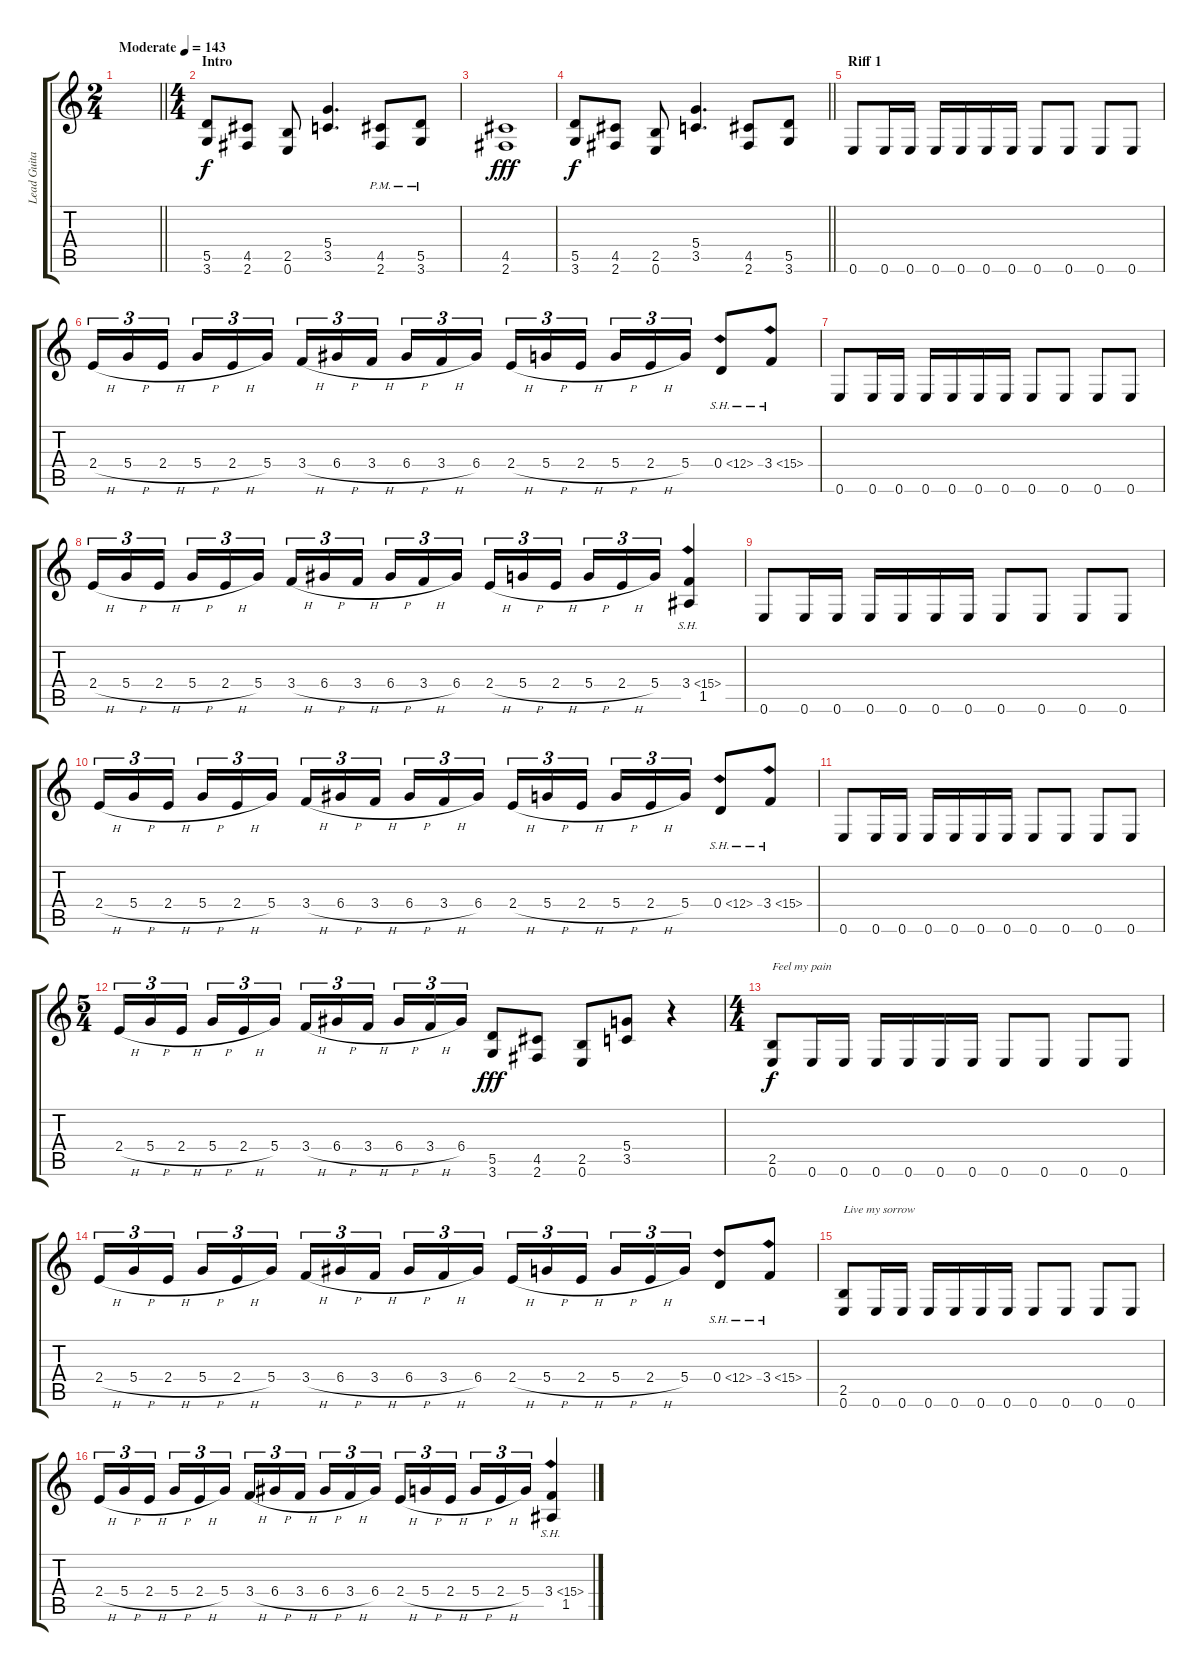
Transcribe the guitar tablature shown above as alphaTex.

\track ("Lead Guitar" "Lead Guita") {instrument distortionguitar}
\staff {score tabs}
\tuning (E4 B3 G3 D3 A2 E2) {hide}
\ts (2 4)
\tempo (143 "Moderate")
\clef g2
\barLineRight lightlight
\ks c
|
\ts (4 4)
\section ("" "Intro")
(5.5 3.6).8 (4.5 2.6).8 (2.5 0.6).8 (5.4 3.5).4{d} (4.5 2.6{pm}).8 (5.5 3.6{pm}).8 |
(4.5 2.6).1{dy fff} |
\barLineRight lightlight
(5.5 3.6).8{dy f} (4.5 2.6).8 (2.5 0.6).8 (5.4 3.5).4{d} (4.5 2.6).8 (5.5 3.6).8 |
\section ("" "Riff 1")
0.6.8 0.6.16 0.6.16 0.6.16 0.6.16 0.6.16 0.6.16 0.6.8 0.6.8 0.6.8 0.6.8 |
2.4{h}.16{tu (3 2)} 5.4{h}.16{tu (3 2)} 2.4{h}.16{tu (3 2) beam splitsecondary} 5.4{h}.16{tu (3 2)} 2.4{h}.16{tu (3 2)} 5.4.16{tu (3 2)} 3.4{h}.16{tu (3 2)} 6.4{h}.16{tu (3 2)} 3.4{h}.16{tu (3 2) beam splitsecondary} 6.4{h}.16{tu (3 2)} 3.4{h}.16{tu (3 2)} 6.4.16{tu (3 2)} 2.4{h}.16{tu (3 2)} 5.4{h}.16{tu (3 2)} 2.4{h}.16{tu (3 2) beam splitsecondary} 5.4{h}.16{tu (3 2)} 2.4{h}.16{tu (3 2)} 5.4.16{tu (3 2)} 0.4{sh 12}.8 3.4{sh 12}.8 |
0.6.8 0.6.16 0.6.16 0.6.16 0.6.16 0.6.16 0.6.16 0.6.8 0.6.8 0.6.8 0.6.8 |
2.4{h}.16{tu (3 2)} 5.4{h}.16{tu (3 2)} 2.4{h}.16{tu (3 2) beam splitsecondary} 5.4{h}.16{tu (3 2)} 2.4{h}.16{tu (3 2)} 5.4.16{tu (3 2)} 3.4{h}.16{tu (3 2)} 6.4{h}.16{tu (3 2)} 3.4{h}.16{tu (3 2) beam splitsecondary} 6.4{h}.16{tu (3 2)} 3.4{h}.16{tu (3 2)} 6.4.16{tu (3 2)} 2.4{h}.16{tu (3 2)} 5.4{h}.16{tu (3 2)} 2.4{h}.16{tu (3 2) beam splitsecondary} 5.4{h}.16{tu (3 2)} 2.4{h}.16{tu (3 2)} 5.4.16{tu (3 2)} (3.4{sh 12} 1.5).4 |
0.6.8 0.6.16 0.6.16 0.6.16 0.6.16 0.6.16 0.6.16 0.6.8 0.6.8 0.6.8 0.6.8 |
2.4{h}.16{tu (3 2)} 5.4{h}.16{tu (3 2)} 2.4{h}.16{tu (3 2) beam splitsecondary} 5.4{h}.16{tu (3 2)} 2.4{h}.16{tu (3 2)} 5.4.16{tu (3 2)} 3.4{h}.16{tu (3 2)} 6.4{h}.16{tu (3 2)} 3.4{h}.16{tu (3 2) beam splitsecondary} 6.4{h}.16{tu (3 2)} 3.4{h}.16{tu (3 2)} 6.4.16{tu (3 2)} 2.4{h}.16{tu (3 2)} 5.4{h}.16{tu (3 2)} 2.4{h}.16{tu (3 2) beam splitsecondary} 5.4{h}.16{tu (3 2)} 2.4{h}.16{tu (3 2)} 5.4.16{tu (3 2)} 0.4{sh 12}.8 3.4{sh 12}.8 |
0.6.8 0.6.16 0.6.16 0.6.16 0.6.16 0.6.16 0.6.16 0.6.8 0.6.8 0.6.8 0.6.8 |
\ts (5 4)
2.4{h}.16{tu (3 2)} 5.4{h}.16{tu (3 2)} 2.4{h}.16{tu (3 2) beam splitsecondary} 5.4{h}.16{tu (3 2)} 2.4{h}.16{tu (3 2)} 5.4.16{tu (3 2)} 3.4{h}.16{tu (3 2)} 6.4{h}.16{tu (3 2)} 3.4{h}.16{tu (3 2) beam splitsecondary} 6.4{h}.16{tu (3 2)} 3.4{h}.16{tu (3 2)} 6.4.16{tu (3 2)} (5.5 3.6).8{dy fff} (4.5 2.6).8 (2.5 0.6).8 (5.4 3.5).8 r.4 |
\ts (4 4)
(2.5 0.6).8{txt "Feel my pain" dy f} 0.6.16 0.6.16 0.6.16 0.6.16 0.6.16 0.6.16 0.6.8 0.6.8 0.6.8 0.6.8 |
2.4{h}.16{tu (3 2)} 5.4{h}.16{tu (3 2)} 2.4{h}.16{tu (3 2) beam splitsecondary} 5.4{h}.16{tu (3 2)} 2.4{h}.16{tu (3 2)} 5.4.16{tu (3 2)} 3.4{h}.16{tu (3 2)} 6.4{h}.16{tu (3 2)} 3.4{h}.16{tu (3 2) beam splitsecondary} 6.4{h}.16{tu (3 2)} 3.4{h}.16{tu (3 2)} 6.4.16{tu (3 2)} 2.4{h}.16{tu (3 2)} 5.4{h}.16{tu (3 2)} 2.4{h}.16{tu (3 2) beam splitsecondary} 5.4{h}.16{tu (3 2)} 2.4{h}.16{tu (3 2)} 5.4.16{tu (3 2)} 0.4{sh 12}.8 3.4{sh 12}.8 |
(2.5 0.6).8{txt "Live my sorrow"} 0.6.16 0.6.16 0.6.16 0.6.16 0.6.16 0.6.16 0.6.8 0.6.8 0.6.8 0.6.8 |
2.4{h}.16{tu (3 2)} 5.4{h}.16{tu (3 2)} 2.4{h}.16{tu (3 2) beam splitsecondary} 5.4{h}.16{tu (3 2)} 2.4{h}.16{tu (3 2)} 5.4.16{tu (3 2)} 3.4{h}.16{tu (3 2)} 6.4{h}.16{tu (3 2)} 3.4{h}.16{tu (3 2) beam splitsecondary} 6.4{h}.16{tu (3 2)} 3.4{h}.16{tu (3 2)} 6.4.16{tu (3 2)} 2.4{h}.16{tu (3 2)} 5.4{h}.16{tu (3 2)} 2.4{h}.16{tu (3 2) beam splitsecondary} 5.4{h}.16{tu (3 2)} 2.4{h}.16{tu (3 2)} 5.4.16{tu (3 2)} (3.4{sh 12} 1.5).4
